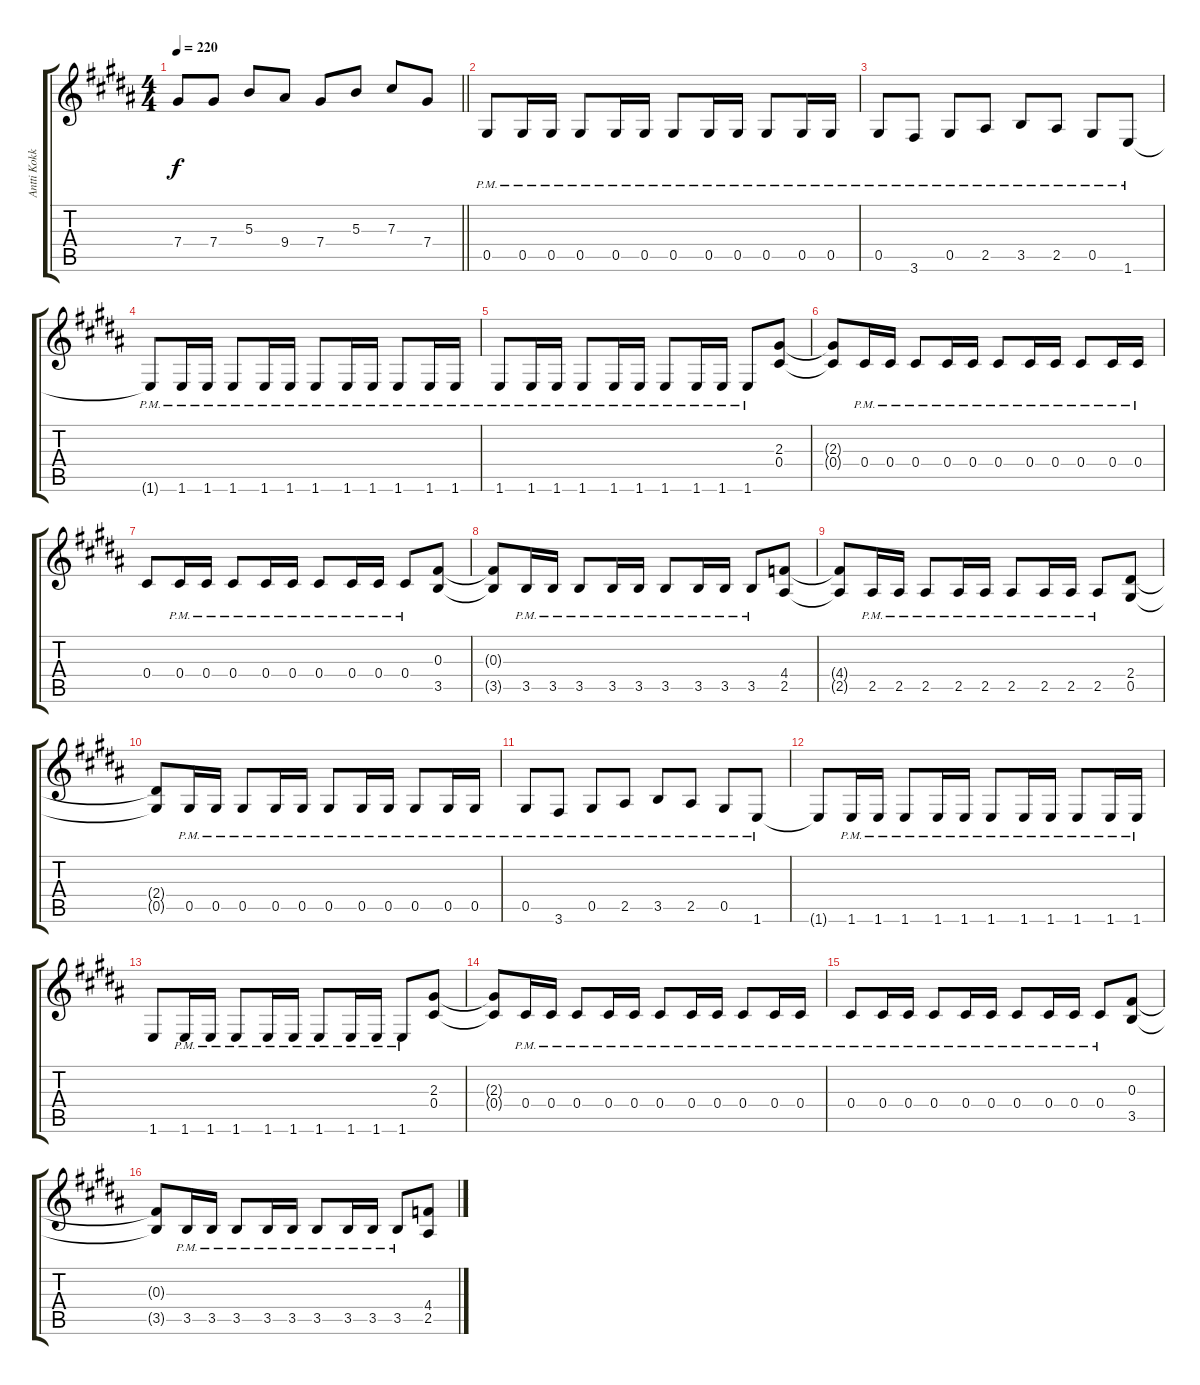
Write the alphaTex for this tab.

\track ("Antti Kokko" "Antti Kokk") {instrument distortionguitar}
\staff {score tabs}
\tuning (Eb4 Bb3 Gb3 Db3 Ab2 Eb2) {hide}
\ts (4 4)
\tempo 220
\clef g2
\barLineRight lightlight
\ks b
7.4{t}.8{dy f} 7.4.8 5.3.8 9.4.8 7.4.8 5.3.8 7.3.8 7.4.8 |
0.5{pm}.8 0.5{pm}.16 0.5{pm}.16 0.5{pm}.8 0.5{pm}.16 0.5{pm}.16 0.5{pm}.8 0.5{pm}.16 0.5{pm}.16 0.5{pm}.8 0.5{pm}.16 0.5{pm}.16 |
0.5{pm}.8 3.6{pm}.8 0.5{pm}.8 2.5{pm}.8 3.5{pm}.8 2.5{pm}.8 0.5{pm}.8 1.6{pm}.8 |
1.6{pm t}.8 1.6{pm}.16 1.6{pm}.16 1.6{pm}.8 1.6{pm}.16 1.6{pm}.16 1.6{pm}.8 1.6{pm}.16 1.6{pm}.16 1.6{pm}.8 1.6{pm}.16 1.6{pm}.16 |
1.6{pm}.8 1.6{pm}.16 1.6{pm}.16 1.6{pm}.8 1.6{pm}.16 1.6{pm}.16 1.6{pm}.8 1.6{pm}.16 1.6{pm}.16 1.6{pm}.8 (2.3 0.4).8 |
(2.3{t} 0.4{t}).8 0.4{pm}.16 0.4{pm}.16 0.4{pm}.8 0.4{pm}.16 0.4{pm}.16 0.4{pm}.8 0.4{pm}.16 0.4{pm}.16 0.4{pm}.8 0.4{pm}.16 0.4{pm}.16 |
0.4.8 0.4{pm}.16 0.4{pm}.16 0.4{pm}.8 0.4{pm}.16 0.4{pm}.16 0.4{pm}.8 0.4{pm}.16 0.4{pm}.16 0.4{pm}.8 (0.3 3.5).8 |
(0.3{t} 3.5{t}).8 3.5{pm}.16 3.5{pm}.16 3.5{pm}.8 3.5{pm}.16 3.5{pm}.16 3.5{pm}.8 3.5{pm}.16 3.5{pm}.16 3.5{pm}.8 (4.4 2.5).8 |
(4.4{t} 2.5{t}).8 2.5{pm}.16 2.5{pm}.16 2.5{pm}.8 2.5{pm}.16 2.5{pm}.16 2.5{pm}.8 2.5{pm}.16 2.5{pm}.16 2.5{pm}.8 (2.4 0.5).8 |
(2.4{t} 0.5{t}).8 0.5{pm}.16 0.5{pm}.16 0.5{pm}.8 0.5{pm}.16 0.5{pm}.16 0.5{pm}.8 0.5{pm}.16 0.5{pm}.16 0.5{pm}.8 0.5{pm}.16 0.5{pm}.16 |
0.5{pm}.8 3.6{pm}.8 0.5{pm}.8 2.5{pm}.8 3.5{pm}.8 2.5{pm}.8 0.5{pm}.8 1.6{pm}.8 |
1.6{t}.8 1.6{pm}.16 1.6{pm}.16 1.6{pm}.8 1.6{pm}.16 1.6{pm}.16 1.6{pm}.8 1.6{pm}.16 1.6{pm}.16 1.6{pm}.8 1.6{pm}.16 1.6{pm}.16 |
1.6.8 1.6{pm}.16 1.6{pm}.16 1.6{pm}.8 1.6{pm}.16 1.6{pm}.16 1.6{pm}.8 1.6{pm}.16 1.6{pm}.16 1.6{pm}.8 (2.3 0.4).8 |
(2.3{t} 0.4{t}).8 0.4{pm}.16 0.4{pm}.16 0.4{pm}.8 0.4{pm}.16 0.4{pm}.16 0.4{pm}.8 0.4{pm}.16 0.4{pm}.16 0.4{pm}.8 0.4{pm}.16 0.4{pm}.16 |
0.4{pm}.8 0.4{pm}.16 0.4{pm}.16 0.4{pm}.8 0.4{pm}.16 0.4{pm}.16 0.4{pm}.8 0.4{pm}.16 0.4{pm}.16 0.4{pm}.8 (0.3 3.5).8 |
(0.3{t} 3.5{t}).8 3.5{pm}.16 3.5{pm}.16 3.5{pm}.8 3.5{pm}.16 3.5{pm}.16 3.5{pm}.8 3.5{pm}.16 3.5{pm}.16 3.5{pm}.8 (4.4 2.5).8
